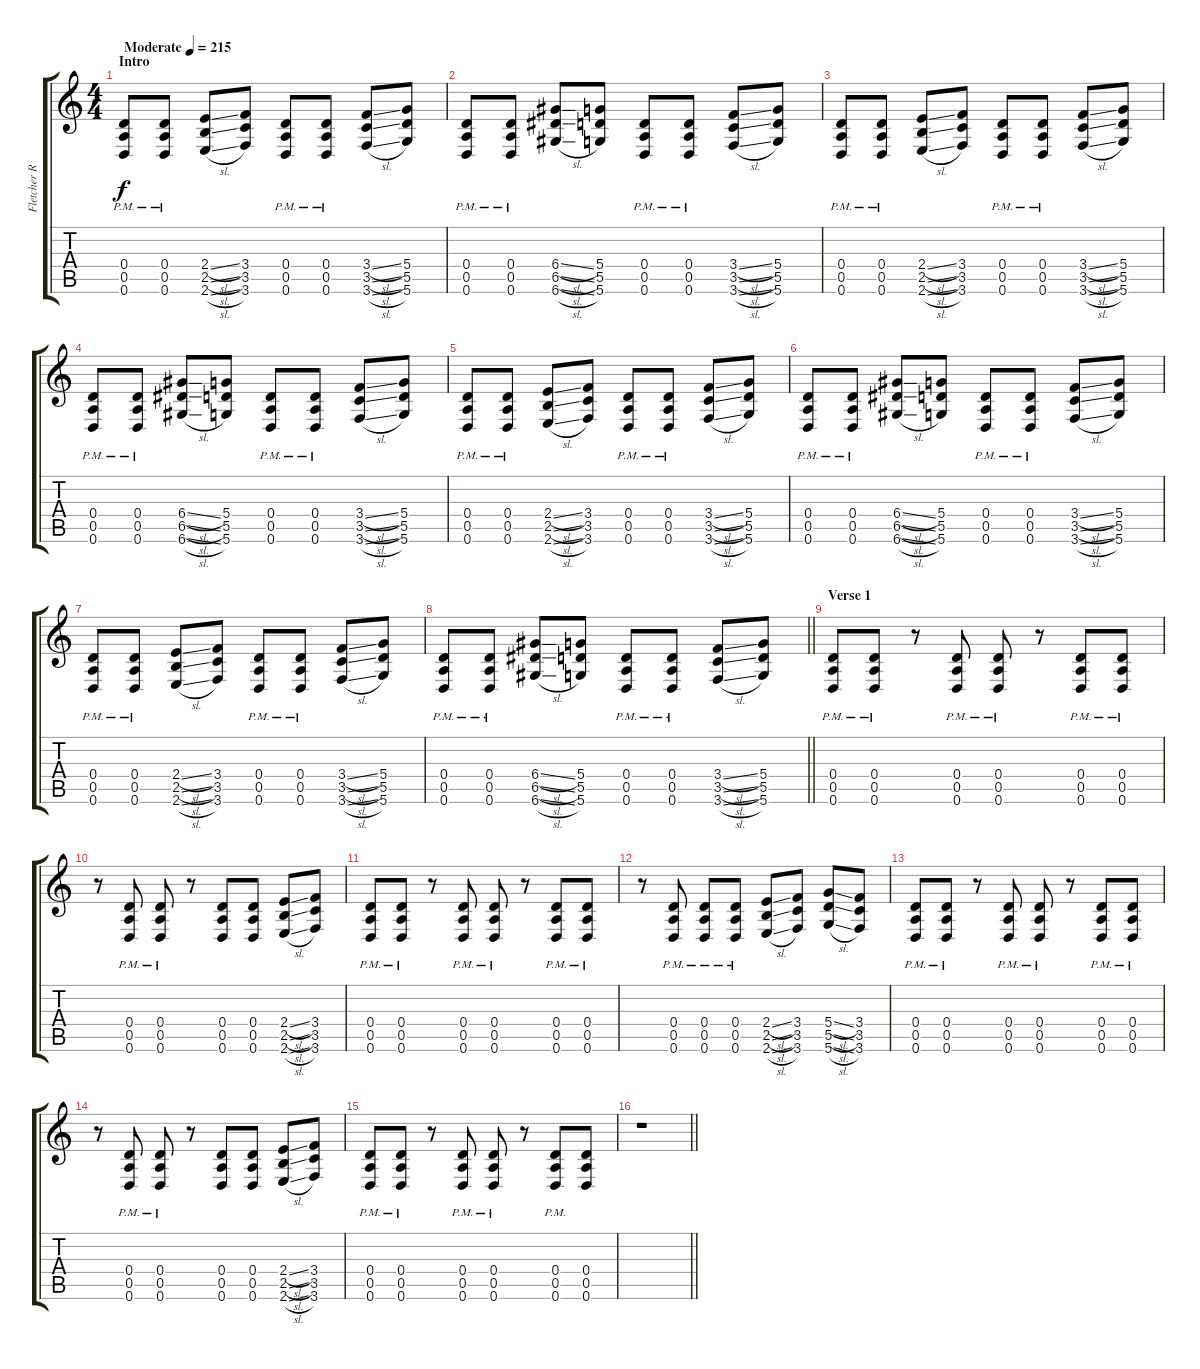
\track ("Fletcher Rhytm 2" "Fletcher R") {instrument overdrivenguitar}
\staff {score tabs}
\tuning (E4 B3 G3 D3 A2 D2) {hide}
\ts (4 4)
\section ("" "Intro")
\tempo (215 "Moderate")
\clef g2
\ks c
(0.4{pm} 0.5{pm} 0.6{pm}).8{dy f instrument overdrivenguitar} (0.4{pm} 0.5{pm} 0.6{pm}).8 (2.4{sl} 2.5{sl} 2.6{sl}).8 (3.4 3.5 3.6).8 (0.4{pm} 0.5{pm} 0.6{pm}).8 (0.4{pm} 0.5{pm} 0.6{pm}).8 (3.4{sl} 3.5{sl} 3.6{sl}).8 (5.4 5.5 5.6).8 |
(0.4{pm} 0.5{pm} 0.6{pm}).8 (0.4{pm} 0.5{pm} 0.6{pm}).8 (6.4{sl} 6.5{sl} 6.6{sl}).8 (5.4 5.5 5.6).8 (0.4{pm} 0.5{pm} 0.6{pm}).8 (0.4{pm} 0.5{pm} 0.6{pm}).8 (3.4{sl} 3.5{sl} 3.6{sl}).8 (5.4 5.5 5.6).8 |
(0.4{pm} 0.5{pm} 0.6{pm}).8 (0.4{pm} 0.5{pm} 0.6{pm}).8 (2.4{sl} 2.5{sl} 2.6{sl}).8 (3.4 3.5 3.6).8 (0.4{pm} 0.5{pm} 0.6{pm}).8 (0.4{pm} 0.5{pm} 0.6{pm}).8 (3.4{sl} 3.5{sl} 3.6{sl}).8 (5.4 5.5 5.6).8 |
(0.4{pm} 0.5{pm} 0.6{pm}).8 (0.4{pm} 0.5{pm} 0.6{pm}).8 (6.4{sl} 6.5{sl} 6.6{sl}).8 (5.4 5.5 5.6).8 (0.4{pm} 0.5{pm} 0.6{pm}).8 (0.4{pm} 0.5{pm} 0.6{pm}).8 (3.4{sl} 3.5{sl} 3.6{sl}).8 (5.4 5.5 5.6).8 |
(0.4{pm} 0.5{pm} 0.6{pm}).8 (0.4{pm} 0.5{pm} 0.6{pm}).8 (2.4{sl} 2.5{sl} 2.6{sl}).8 (3.4 3.5 3.6).8 (0.4{pm} 0.5{pm} 0.6{pm}).8 (0.4{pm} 0.5{pm} 0.6{pm}).8 (3.4{sl} 3.5{sl} 3.6{sl}).8 (5.4 5.5 5.6).8 |
(0.4{pm} 0.5{pm} 0.6{pm}).8 (0.4{pm} 0.5{pm} 0.6{pm}).8 (6.4{sl} 6.5{sl} 6.6{sl}).8 (5.4 5.5 5.6).8 (0.4{pm} 0.5{pm} 0.6{pm}).8 (0.4{pm} 0.5{pm} 0.6{pm}).8 (3.4{sl} 3.5{sl} 3.6{sl}).8 (5.4 5.5 5.6).8 |
(0.4{pm} 0.5{pm} 0.6{pm}).8 (0.4{pm} 0.5{pm} 0.6{pm}).8 (2.4{sl} 2.5{sl} 2.6{sl}).8 (3.4 3.5 3.6).8 (0.4{pm} 0.5{pm} 0.6{pm}).8 (0.4{pm} 0.5{pm} 0.6{pm}).8 (3.4{sl} 3.5{sl} 3.6{sl}).8 (5.4 5.5 5.6).8 |
\barLineRight lightlight
(0.4{pm} 0.5{pm} 0.6{pm}).8 (0.4{pm} 0.5{pm} 0.6{pm}).8 (6.4{sl} 6.5{sl} 6.6{sl}).8 (5.4 5.5 5.6).8 (0.4{pm} 0.5{pm} 0.6{pm}).8 (0.4{pm} 0.5{pm} 0.6{pm}).8 (3.4{sl} 3.5{sl} 3.6{sl}).8 (5.4 5.5 5.6).8 |
\section ("" "Verse 1")
(0.4{pm} 0.5{pm} 0.6{pm}).8 (0.4{pm} 0.5{pm} 0.6{pm}).8 r.8 (0.4{pm} 0.5{pm} 0.6{pm}).8 (0.4{pm} 0.5{pm} 0.6{pm}).8 r.8 (0.4{pm} 0.5{pm} 0.6{pm}).8 (0.4{pm} 0.5{pm} 0.6{pm}).8 |
r.8 (0.4{pm} 0.5{pm} 0.6{pm}).8 (0.4{pm} 0.5{pm} 0.6{pm}).8 r.8 (0.4 0.5 0.6).8 (0.4 0.5 0.6).8 (2.4{sl} 2.5{sl} 2.6{sl}).8 (3.4 3.5 3.6).8 |
(0.4{pm} 0.5{pm} 0.6{pm}).8 (0.4{pm} 0.5{pm} 0.6{pm}).8 r.8 (0.4{pm} 0.5{pm} 0.6{pm}).8 (0.4{pm} 0.5{pm} 0.6{pm}).8 r.8 (0.4{pm} 0.5{pm} 0.6{pm}).8 (0.4{pm} 0.5{pm} 0.6{pm}).8 |
r.8 (0.4{pm} 0.5{pm} 0.6{pm}).8 (0.4{pm} 0.5{pm} 0.6{pm}).8 (0.4{pm} 0.5{pm} 0.6{pm}).8 (2.4{sl} 2.5{sl} 2.6{sl}).8 (3.4 3.5 3.6).8 (5.4{sl} 5.5{sl} 5.6{sl}).8 (3.4 3.5 3.6).8 |
(0.4{pm} 0.5{pm} 0.6{pm}).8 (0.4{pm} 0.5{pm} 0.6{pm}).8 r.8 (0.4{pm} 0.5{pm} 0.6{pm}).8 (0.4{pm} 0.5{pm} 0.6{pm}).8 r.8 (0.4{pm} 0.5{pm} 0.6{pm}).8 (0.4{pm} 0.5{pm} 0.6{pm}).8 |
r.8 (0.4{pm} 0.5{pm} 0.6{pm}).8 (0.4{pm} 0.5{pm} 0.6{pm}).8 r.8 (0.4 0.5 0.6).8 (0.4 0.5 0.6).8 (2.4{sl} 2.5{sl} 2.6{sl}).8 (3.4 3.5 3.6).8 |
(0.4{pm} 0.5{pm} 0.6{pm}).8 (0.4{pm} 0.5{pm} 0.6{pm}).8 r.8 (0.4{pm} 0.5{pm} 0.6{pm}).8 (0.4{pm} 0.5{pm} 0.6{pm}).8 r.8 (0.4{pm} 0.5{pm} 0.6{pm}).8 (0.4 0.5 0.6).8 |
\barLineRight lightlight
r.1
